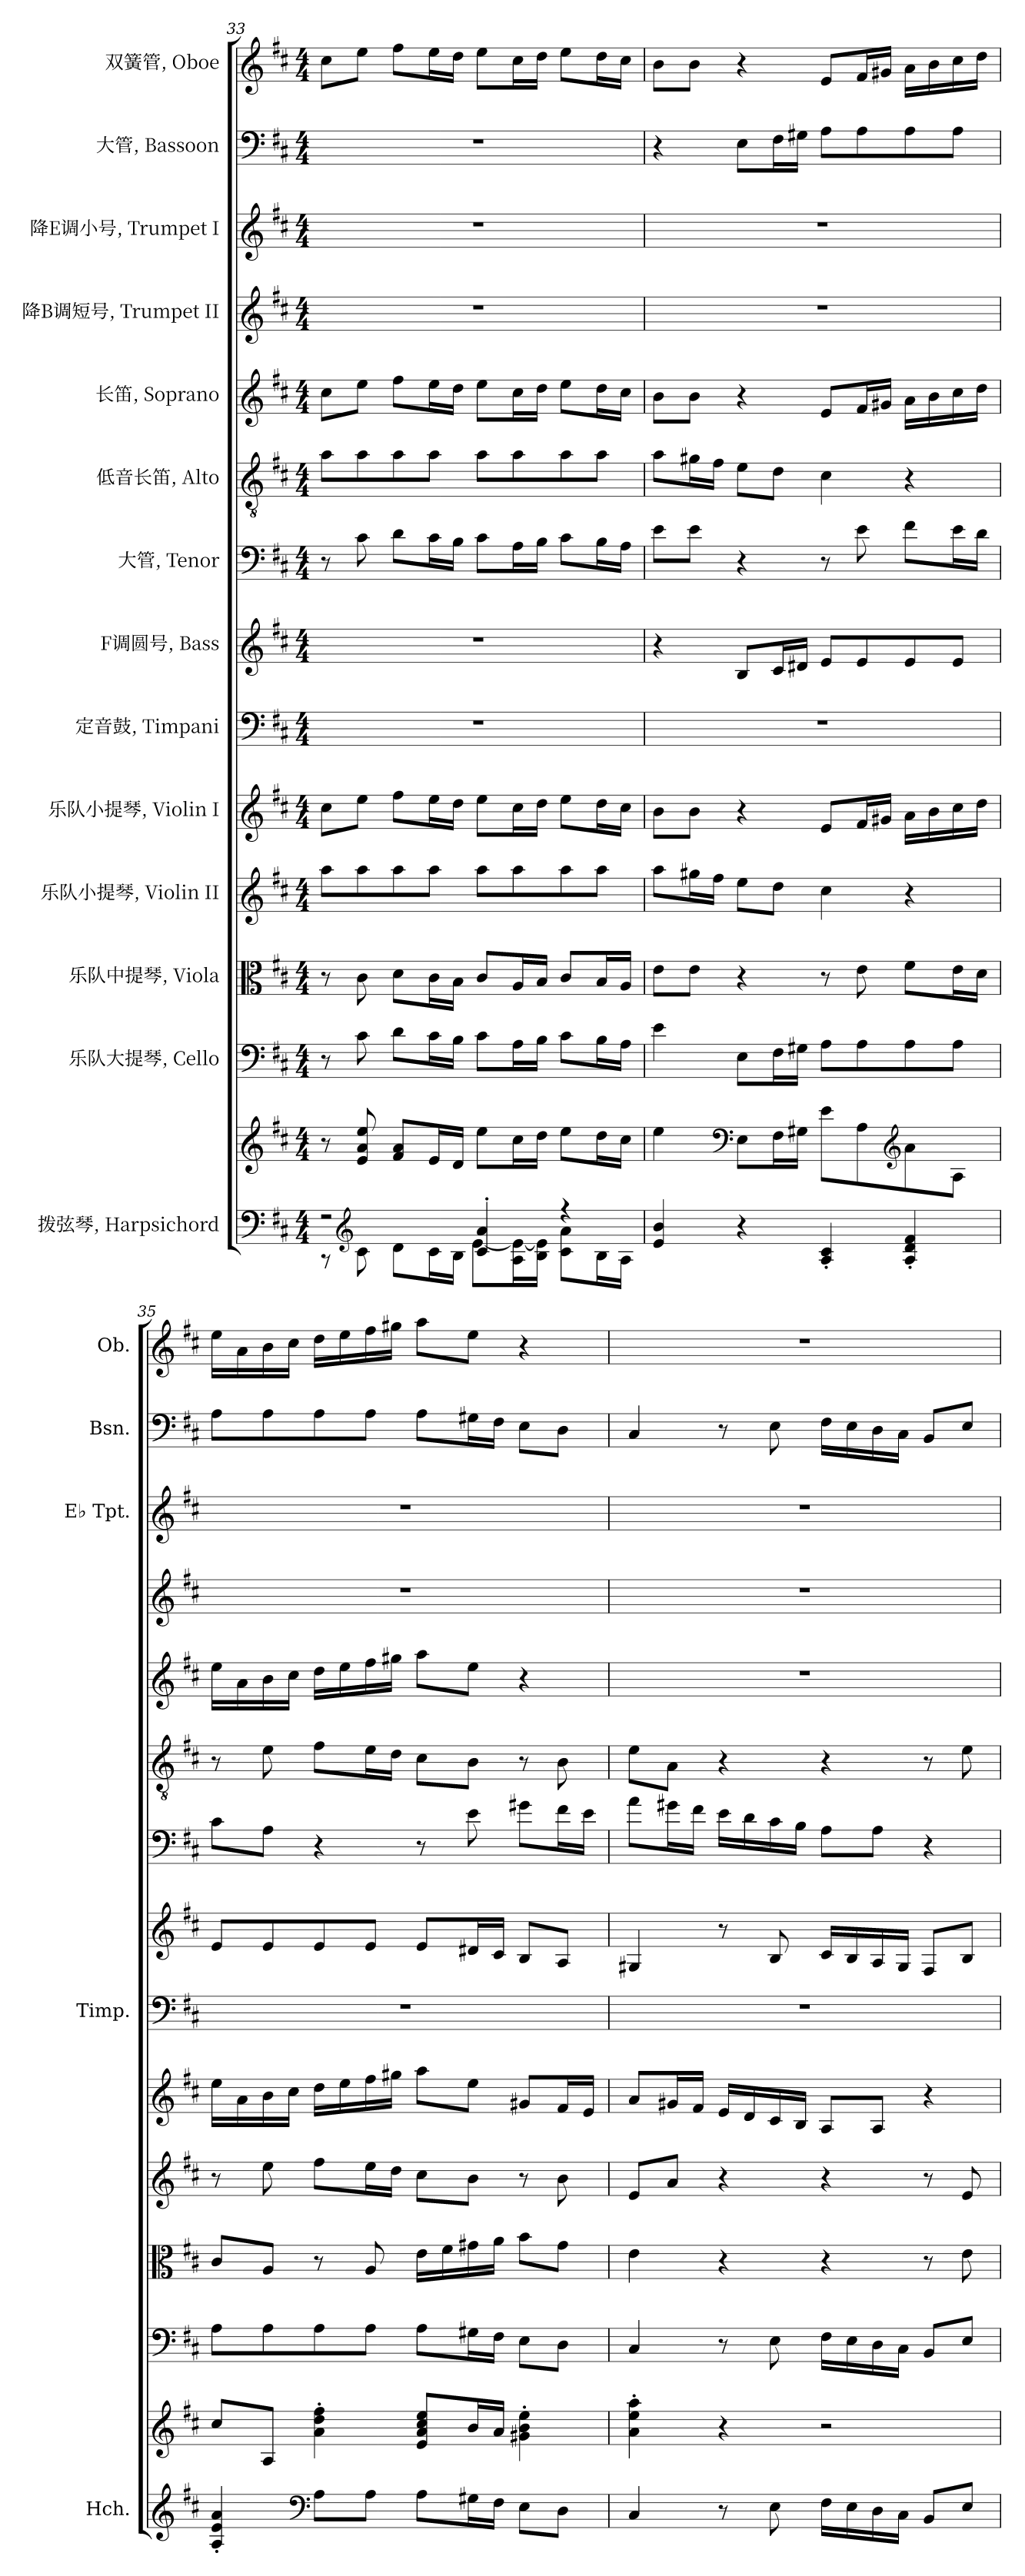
**kern	**kern	**kern	**kern	**kern	**kern	**kern	**kern	**kern	**kern	**kern	**kern	**kern	**kern	**kern
*part14	*part14	*part13	*part12	*part11	*part10	*part9	*part8	*part7	*part6	*part5	*part4	*part3	*part2	*part1
*staff15	*staff14	*staff13	*staff12	*staff11	*staff10	*staff9	*staff8	*staff7	*staff6	*staff5	*staff4	*staff3	*staff2	*staff1
*I"拨弦琴, Harpsichord	*	*I"乐队大提琴, Cello	*I"乐队中提琴, Viola	*I"乐队小提琴, Violin II	*I"乐队小提琴, Violin I	*I"定音鼓, Timpani	*I"F调圆号, Bass	*I"大管, Tenor	*I"低音长笛, Alto	*I"长笛, Soprano	*I"降B调短号, Trumpet II	*I"降E调小号, Trumpet I	*I"大管, Bassoon	*I"双簧管, Oboe
*I'Hch.	*	*	*	*	*	*I'Timp.	*	*	*	*	*	*I'E♭ Tpt.	*I'Bsn.	*I'Ob.
!!LO:PB:g=z
*clefF4	*clefG2	*clefF4	*clefC3	*clefG2	*clefG2	*clefF4	*clefG2	*clefF4	*clefGv2	*clefG2	*clefG2	*clefG2	*clefF4	*clefG2
*	*	*	*	*	*	*	*ITrd4c7	*	*	*	*ITrd1c2	*ITrd-2c-3	*	*
*k[f#c#]	*k[f#c#]	*k[f#c#]	*k[f#c#]	*k[f#c#]	*k[f#c#]	*k[f#c#]	*k[f#]	*k[f#c#]	*k[f#c#]	*k[f#c#]	*k[]	*k[b-]	*k[f#c#]	*k[f#c#]
*M4/4	*M4/4	*M4/4	*M4/4	*M4/4	*M4/4	*M4/4	*M4/4	*M4/4	*M4/4	*M4/4	*M4/4	*M4/4	*M4/4	*M4/4
=33	=33	=33	=33	=33	=33	=33	=33	=33	=33	=33	=33	=33	=33	=33
*^	*	*	*	*	*	*	*	*	*	*	*	*	*	*
2r	8r	8r	8r	8r	8aa\L	8cc#\L	1r	1r	8r	8a\L	8cc#\L	1r	1r	1r	8cc#\L
*clefG2	*	*	*	*	*	*	*	*	*	*	*	*	*	*	*
.	8c#\	8e/ 8a/ 8ee/	8c#\	8c#\	8aa\	8ee\J	.	.	8c#\	8a\	8ee\J	.	.	.	8ee\J
.	8d\L	8f#/ 8a/L	8d\L	8d\L	8aa\	8ff#\L	.	.	8d\L	8a\	8ff#\L	.	.	.	8ff#\L
.	16c#\L	16e/L	16c#\L	16c#\L	8aa\J	16ee\L	.	.	16c#\L	8a\J	16ee\L	.	.	.	16ee\L
.	16B\JJ	16d/JJ	16B\JJ	16B\JJ	.	16dd\JJ	.	.	16B\JJ	.	16dd\JJ	.	.	.	16dd\JJ
4c#/' 4a/'	[8e\L	8ee\L	8c#\L	8c#/L	8aa\L	8ee\L	.	.	8c#\L	8a\L	8ee\L	.	.	.	8ee\L
.	16A\ 16e\_L	16cc#\L	16A\L	16A/L	8aa\	16cc#\L	.	.	16A\L	8a\	16cc#\L	.	.	.	16cc#\L
.	16B\ 16e\]JJ	16dd\JJ	16B\JJ	16B/JJ	.	16dd\JJ	.	.	16B\JJ	.	16dd\JJ	.	.	.	16dd\JJ
4r	8c#\ 8a\L	8ee\L	8c#\L	8c#/L	8aa\	8ee\L	.	.	8c#\L	8a\	8ee\L	.	.	.	8ee\L
.	16B\L	16dd\L	16B\L	16B/L	8aa\J	16dd\L	.	.	16B\L	8a\J	16dd\L	.	.	.	16dd\L
.	16A\JJ	16cc#\JJ	16A\JJ	16A/JJ	.	16cc#\JJ	.	.	16A\JJ	.	16cc#\JJ	.	.	.	16cc#\JJ
*v	*v	*	*	*	*	*	*	*	*	*	*	*	*	*	*
=34	=34	=34	=34	=34	=34	=34	=34	=34	=34	=34	=34	=34	=34	=34
4e/ 4b/	4ee\	4e\	8e\L	8aa\L	8b\L	1r	4r	8e\L	8a\L	8b\L	1r	1r	4r	8b\L
.	.	.	8e\J	16gg#X\L	8b\J	.	.	8e\J	16g#X\L	8b\J	.	.	.	8b\J
.	.	.	.	16ff#\JJ	.	.	.	.	16f#\JJ	.	.	.	.	.
*	*clefF4	*	*	*	*	*	*	*	*	*	*	*	*	*
4r	8E\L	8E\L	4r	8ee\L	4r	.	8E/L	4r	8e\L	4r	.	.	8E\L	4r
.	16F#\L	16F#\L	.	8dd\J	.	.	16F#/L	.	8d\J	.	.	.	16F#\L	.
.	16G#X\JJ	16G#X\JJ	.	.	.	.	16G#X/JJ	.	.	.	.	.	16G#X\JJ	.
4A/' 4c#/'	8e\L	8A\L	8r	4cc#\	8e/L	.	8A/L	8r	4c#\	8e/L	.	.	8A\L	8e/L
.	8A\	8A\	8e\	.	16f#/L	.	8A/	8e\	.	16f#/L	.	.	8A\	16f#/L
.	.	.	.	.	16g#X/JJ	.	.	.	.	16g#X/JJ	.	.	.	16g#X/JJ
*	*clefG2	*	*	*	*	*	*	*	*	*	*	*	*	*
4A/' 4d/' 4f#/'	8a\	8A\	8f#\L	4r	16a\LL	.	8A/	8f#\L	4r	16a\LL	.	.	8A\	16a\LL
.	.	.	.	.	16b\	.	.	.	.	16b\	.	.	.	16b\
.	8A\J	8A\J	16e\L	.	16cc#\	.	8A/J	16e\L	.	16cc#\	.	.	8A\J	16cc#\
.	.	.	16d\JJ	.	16dd\JJ	.	.	16d\JJ	.	16dd\JJ	.	.	.	16dd\JJ
!!LO:PB:g=z
=35	=35	=35	=35	=35	=35	=35	=35	=35	=35	=35	=35	=35	=35	=35
4A/' 4e/' 4a/'	8cc#/L	8A\L	8c#/L	8r	16ee\LL	1r	8A/L	8c#\L	8r	16ee\LL	1r	1r	8A\L	16ee\LL
.	.	.	.	.	16a\	.	.	.	.	16a\	.	.	.	16a\
.	8A/J	8A\	8A/J	8ee\	16b\	.	8A/	8A\J	8e\	16b\	.	.	8A\	16b\
.	.	.	.	.	16cc#\JJ	.	.	.	.	16cc#\JJ	.	.	.	16cc#\JJ
*clefF4	*	*	*	*	*	*	*	*	*	*	*	*	*	*
8A\L	4a\' 4dd\' 4ff#\'	8A\	8r	8ff#\L	16dd\LL	.	8A/	4r	8f#\L	16dd\LL	.	.	8A\	16dd\LL
.	.	.	.	.	16ee\	.	.	.	.	16ee\	.	.	.	16ee\
8A\J	.	8A\J	8A/	16ee\L	16ff#\	.	8A/J	.	16e\L	16ff#\	.	.	8A\J	16ff#\
.	.	.	.	16dd\JJ	16gg#X\JJ	.	.	.	16d\JJ	16gg#X\JJ	.	.	.	16gg#X\JJ
8A\L	8e/ 8a/ 8cc#/ 8ee/L	8A\L	16e\LL	8cc#\L	8aa\L	.	8A/L	8r	8c#\L	8aa\L	.	.	8A\L	8aa\L
.	.	.	16f#\	.	.	.	.	.	.	.	.	.	.	.
16G#X\L	16b/L	16G#X\L	16g#X\	8b\J	8ee\J	.	16G#X/L	8e\	8B\J	8ee\J	.	.	16G#X\L	8ee\J
16F#\JJ	16a/JJ	16F#\JJ	16a\JJ	.	.	.	16F#/JJ	.	.	.	.	.	16F#\JJ	.
8E\L	4g#X\' 4b\' 4ee\'	8E\L	8b\L	8r	8g#X/L	.	8E/L	8g#X\L	8r	4r	.	.	8E\L	4r
8D\J	.	8D\J	8g#\J	8b\	16f#/L	.	8D/J	16f#\L	8B\	.	.	.	8D\J	.
.	.	.	.	.	16e/JJ	.	.	16e\JJ	.	.	.	.	.	.
=36	=36	=36	=36	=36	=36	=36	=36	=36	=36	=36	=36	=36	=36	=36
4C#/	4a\' 4ee\' 4aa\'	4C#/	4e\	8e/L	8a/L	1r	4C#X/	8a\L	8e\L	1r	1r	1r	4C#/	1r
.	.	.	.	8a/J	16g#X/L	.	.	16g#X\L	8A\J	.	.	.	.	.
.	.	.	.	.	16f#/JJ	.	.	16f#\JJ	.	.	.	.	.	.
8r	4r	8r	4r	4r	16e/LL	.	8r	16e\LL	4r	.	.	.	8r	.
.	.	.	.	.	16d/	.	.	16d\	.	.	.	.	.	.
8E\	.	8E\	.	.	16c#/	.	8E/	16c#\	.	.	.	.	8E\	.
.	.	.	.	.	16B/JJ	.	.	16B\JJ	.	.	.	.	.	.
16F#\LL	2r	16F#\LL	4r	4r	8A/L	.	16F#/LL	8A\L	4r	.	.	.	16F#\LL	.
16E\	.	16E\	.	.	.	.	16E/	.	.	.	.	.	16E\	.
16D\	.	16D\	.	.	8A/J	.	16D/	8A\J	.	.	.	.	16D\	.
16C#\JJ	.	16C#\JJ	.	.	.	.	16C#/JJ	.	.	.	.	.	16C#\JJ	.
8BB/L	.	8BB/L	8r	8r	4r	.	8BB/L	4r	8r	.	.	.	8BB/L	.
8E/J	.	8E/J	8e\	8e/	.	.	8E/J	.	8e\	.	.	.	8E/J	.
=	=	=	=	=	=	=	=	=	=	=	=	=	=	=
*-	*-	*-	*-	*-	*-	*-	*-	*-	*-	*-	*-	*-	*-	*-
